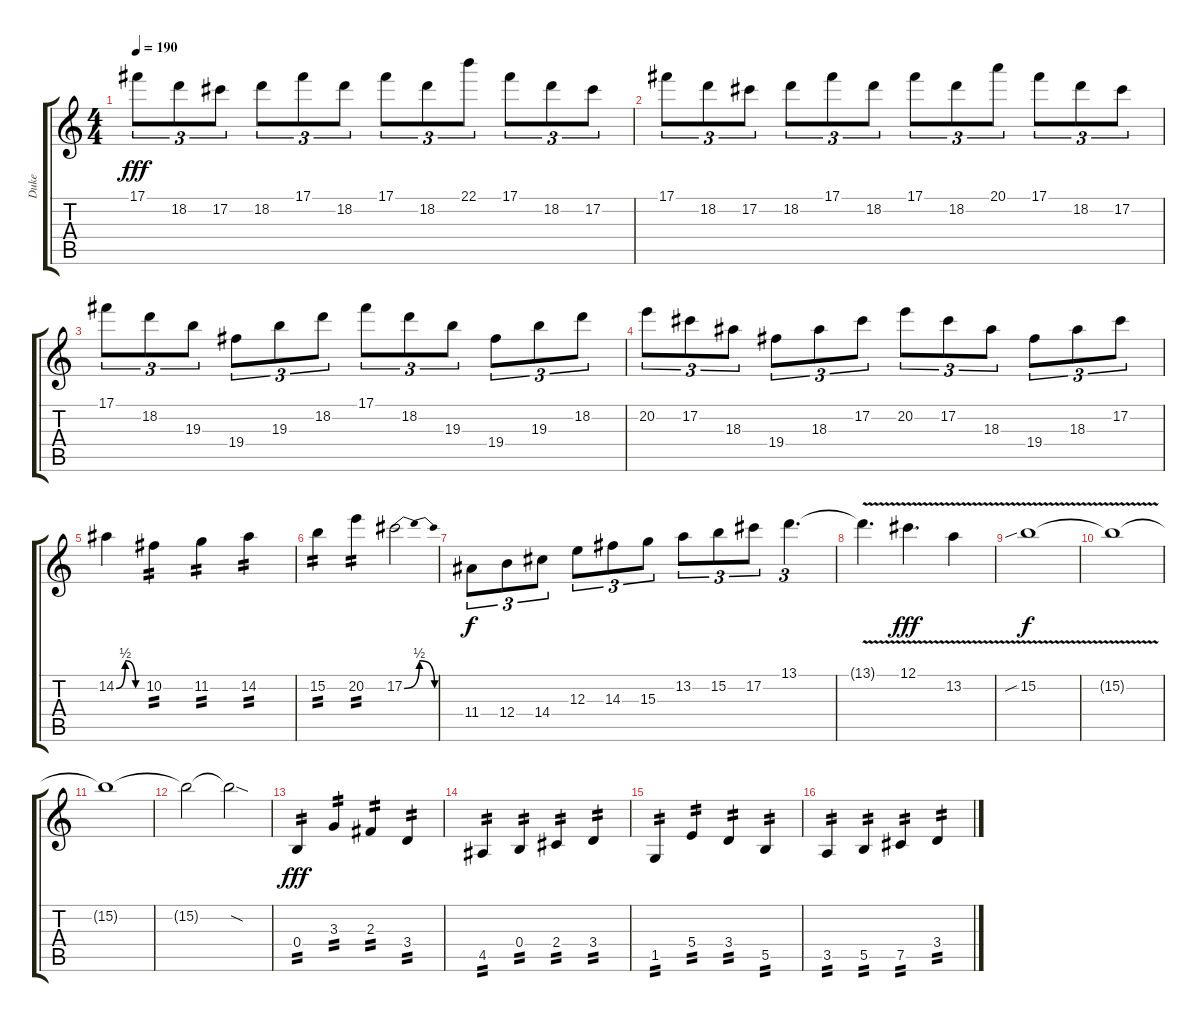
\track ("Duke" "Duke") {instrument overdrivenguitar}
\staff {score tabs}
\tuning (Db4 Ab3 E3 B2 Gb2 B1) {hide}
\ts (4 4)
\tempo 190
\clef g2
\ks c
17.1.8{tu (3 2) dy fff} 18.2.8{tu (3 2)} 17.2.8{tu (3 2)} 18.2.8{tu (3 2)} 17.1.8{tu (3 2)} 18.2.8{tu (3 2)} 17.1.8{tu (3 2)} 18.2.8{tu (3 2)} 22.1.8{tu (3 2)} 17.1.8{tu (3 2)} 18.2.8{tu (3 2)} 17.2.8{tu (3 2)} |
17.1.8{tu (3 2)} 18.2.8{tu (3 2)} 17.2.8{tu (3 2)} 18.2.8{tu (3 2)} 17.1.8{tu (3 2)} 18.2.8{tu (3 2)} 17.1.8{tu (3 2)} 18.2.8{tu (3 2)} 20.1.8{tu (3 2)} 17.1.8{tu (3 2)} 18.2.8{tu (3 2)} 17.2.8{tu (3 2)} |
17.1.8{tu (3 2)} 18.2.8{tu (3 2)} 19.3.8{tu (3 2)} 19.4.8{tu (3 2)} 19.3.8{tu (3 2)} 18.2.8{tu (3 2)} 17.1.8{tu (3 2)} 18.2.8{tu (3 2)} 19.3.8{tu (3 2)} 19.4.8{tu (3 2)} 19.3.8{tu (3 2)} 18.2.8{tu (3 2)} |
20.2.8{tu (3 2)} 17.2.8{tu (3 2)} 18.3.8{tu (3 2)} 19.4.8{tu (3 2)} 18.3.8{tu (3 2)} 17.2.8{tu (3 2)} 20.2.8{tu (3 2)} 17.2.8{tu (3 2)} 18.3.8{tu (3 2)} 19.4.8{tu (3 2)} 18.3.8{tu (3 2)} 17.2.8{tu (3 2)} |
14.2{be (custom 0 0 21 2 45 0 60 0)}.4 10.2.4{tp 2} 11.2.4{tp 2} 14.2.4{tp 2} |
15.2.4{tp 2} 20.2.4{tp 2} 17.2{be (bendrelease 0 0 30 2 30 2 60 0)}.2 |
11.4.8{tu (3 2) dy f} 12.4.8{tu (3 2)} 14.4.8{tu (3 2)} 12.3.8{tu (3 2)} 14.3.8{tu (3 2)} 15.3.8{tu (3 2)} 13.2.8{tu (3 2)} 15.2.8{tu (3 2)} 17.2.8{tu (3 2)} 13.1.4{d tu (3 2)} |
13.1{v t}.4{d} 12.1{v}.4{d dy fff} 13.2{v}.4 |
15.2{v sib}.1{dy f} |
15.2{t}.1 |
15.2{t}.1 |
15.2{t}.2 15.2{sod t}.2 |
0.4.4{tp 2 dy fff} 3.3.4{tp 2} 2.3.4{tp 2} 3.4.4{tp 2} |
4.5.4{tp 2} 0.4.4{tp 2} 2.4.4{tp 2} 3.4.4{tp 2} |
1.5.4{tp 2} 5.4.4{tp 2} 3.4.4{tp 2} 5.5.4{tp 2} |
3.5.4{tp 2} 5.5.4{tp 2} 7.5.4{tp 2} 3.4.4{tp 2}
